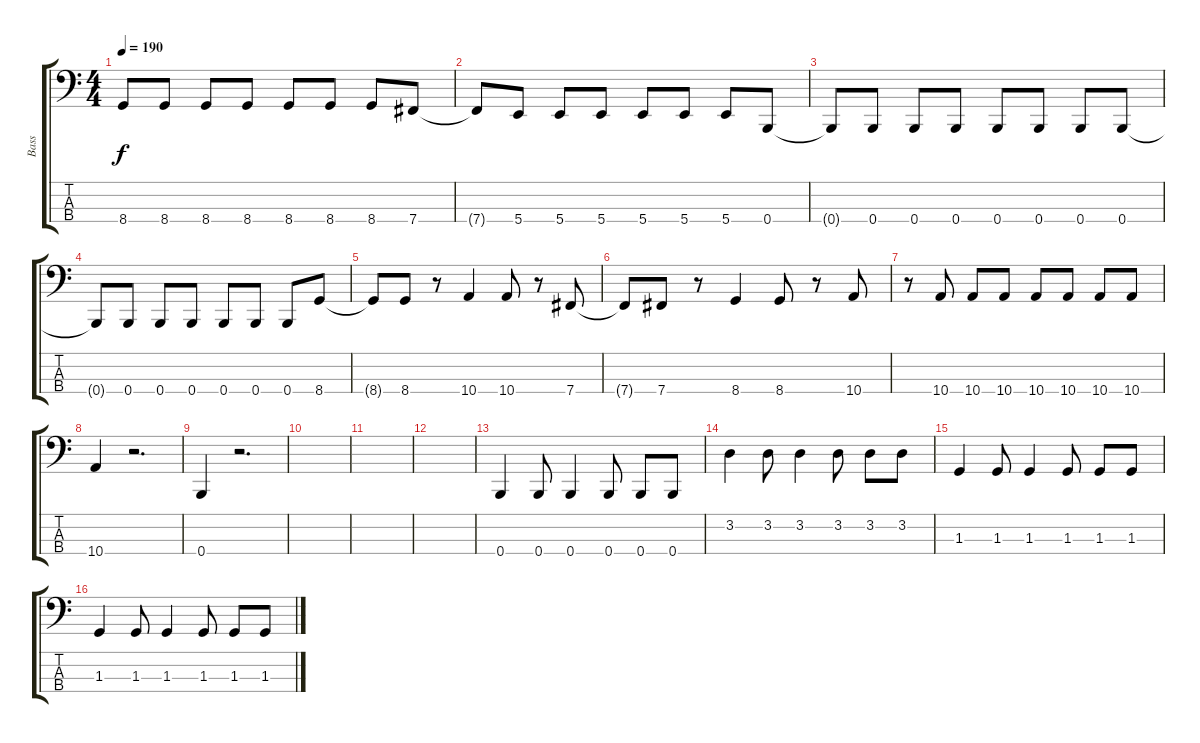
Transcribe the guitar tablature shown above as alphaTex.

\track ("Bass" "Bass") {instrument electricbasspick}
\staff {score tabs}
\tuning (E2 B1 Gb1 B0) {hide}
\ts (4 4)
\tempo 190
\clef f4
\ks c
8.4{t}.8{dy f} 8.4.8 8.4.8 8.4.8 8.4.8 8.4.8 8.4.8 7.4.8 |
7.4{t}.8 5.4.8 5.4.8 5.4.8 5.4.8 5.4.8 5.4.8 0.4.8 |
0.4{t}.8 0.4.8 0.4.8 0.4.8 0.4.8 0.4.8 0.4.8 0.4.8 |
0.4{t}.8 0.4.8 0.4.8 0.4.8 0.4.8 0.4.8 0.4.8 8.4.8 |
8.4{t}.8 8.4.8 r.8 10.4.4 10.4.8 r.8 7.4.8 |
7.4{t}.8 7.4.8 r.8 8.4.4 8.4.8 r.8 10.4.8 |
r.8 10.4.8 10.4.8 10.4.8 10.4.8 10.4.8 10.4.8 10.4.8 |
10.4.4 r.2{d} |
0.4.4 r.2{d} |
|
|
|
0.4.4 0.4.8 0.4.4 0.4.8 0.4.8 0.4.8 |
3.2.4 3.2.8 3.2.4 3.2.8 3.2.8 3.2.8 |
1.3.4 1.3.8 1.3.4 1.3.8 1.3.8 1.3.8 |
1.3.4 1.3.8 1.3.4 1.3.8 1.3.8 1.3.8
